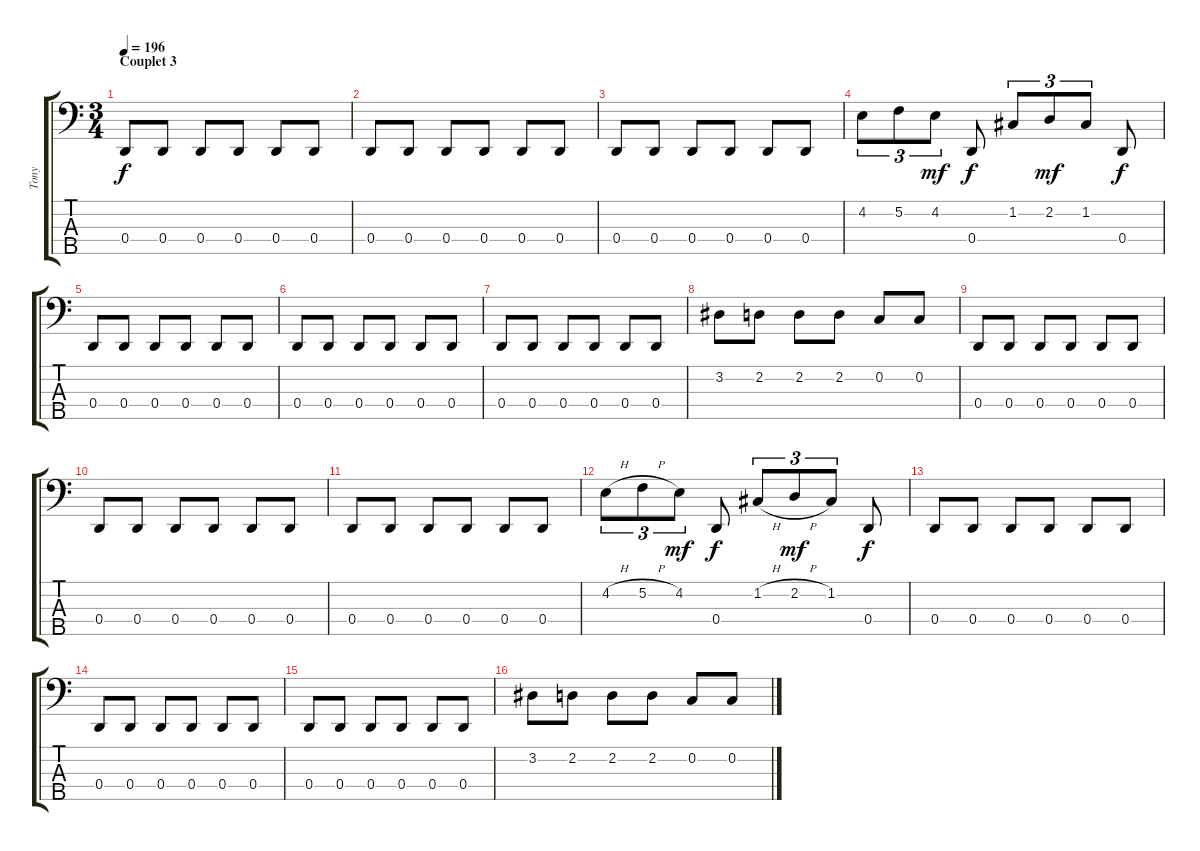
\track ("Tony" "Tony") {instrument electricbasspick}
\staff {score tabs}
\tuning (F2 C2 G1 D1 A0) {hide}
\ts (3 4)
\section ("" "Couplet 3")
\tempo 196
\clef f4
\ks c
0.4.8{dy f} 0.4.8 0.4.8 0.4.8 0.4.8 0.4.8 |
0.4.8 0.4.8 0.4.8 0.4.8 0.4.8 0.4.8 |
0.4.8 0.4.8 0.4.8 0.4.8 0.4.8 0.4.8 |
4.2.8{tu (3 2)} 5.2.8{tu (3 2)} 4.2.8{tu (3 2) dy mf} 0.4.8{dy f} 1.2.8{tu (3 2)} 2.2.8{tu (3 2) dy mf} 1.2.8{tu (3 2)} 0.4.8{dy f} |
0.4.8 0.4.8 0.4.8 0.4.8 0.4.8 0.4.8 |
0.4.8 0.4.8 0.4.8 0.4.8 0.4.8 0.4.8 |
0.4.8 0.4.8 0.4.8 0.4.8 0.4.8 0.4.8 |
3.2.8 2.2.8 2.2.8 2.2.8 0.2.8 0.2.8 |
0.4.8 0.4.8 0.4.8 0.4.8 0.4.8 0.4.8 |
0.4.8 0.4.8 0.4.8 0.4.8 0.4.8 0.4.8 |
0.4.8 0.4.8 0.4.8 0.4.8 0.4.8 0.4.8 |
4.2{h}.8{tu (3 2)} 5.2{h}.8{tu (3 2)} 4.2.8{tu (3 2) dy mf} 0.4.8{dy f} 1.2{h}.8{tu (3 2)} 2.2{h}.8{tu (3 2) dy mf} 1.2.8{tu (3 2)} 0.4.8{dy f} |
0.4.8 0.4.8 0.4.8 0.4.8 0.4.8 0.4.8 |
0.4.8 0.4.8 0.4.8 0.4.8 0.4.8 0.4.8 |
0.4.8 0.4.8 0.4.8 0.4.8 0.4.8 0.4.8 |
3.2.8 2.2.8 2.2.8 2.2.8 0.2.8 0.2.8
